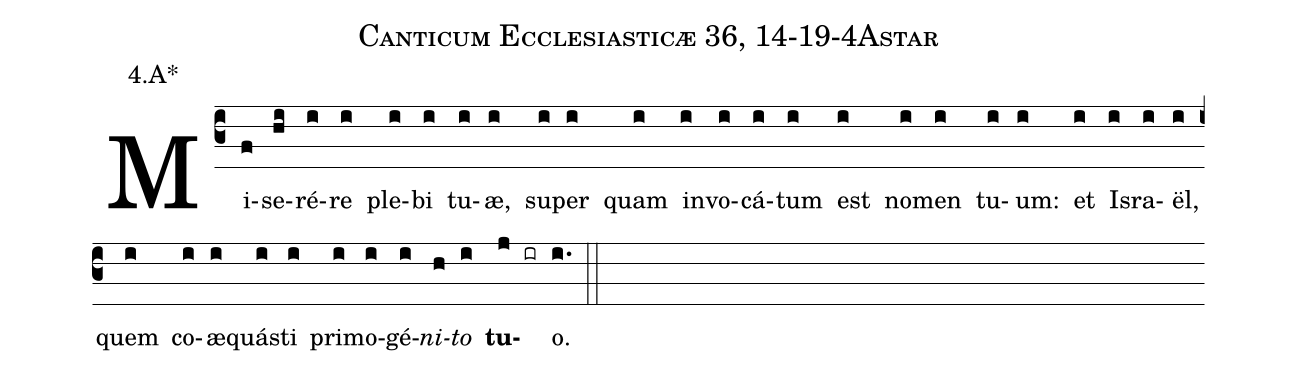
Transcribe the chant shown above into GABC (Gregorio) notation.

name: Canticum Ecclesiasticæ 36, 14-19-4Astar;
annotation: 4.A*;
%%
(c3)Mi(f)se(hi)ré(i)re(i) ple(i)bi(i) tu(i)æ,(i) su(i)per(i) quam(i) in(i)vo(i)cá(i)tum(i) est(i) no(i)men(i) tu(i)um:(i) et(i) Is(i)ra(i)ël,(i) quem(i) co(i)æ(i)quá(i)sti(i) pri(i)mo(i)gé(i)<i>ni</i>(h)<i>to</i>(i) <b>tu</b>(j ir)o.(i.) (::)


%E(i) u(h) o(i) u(j) a(h) e.(fg..) (::)
